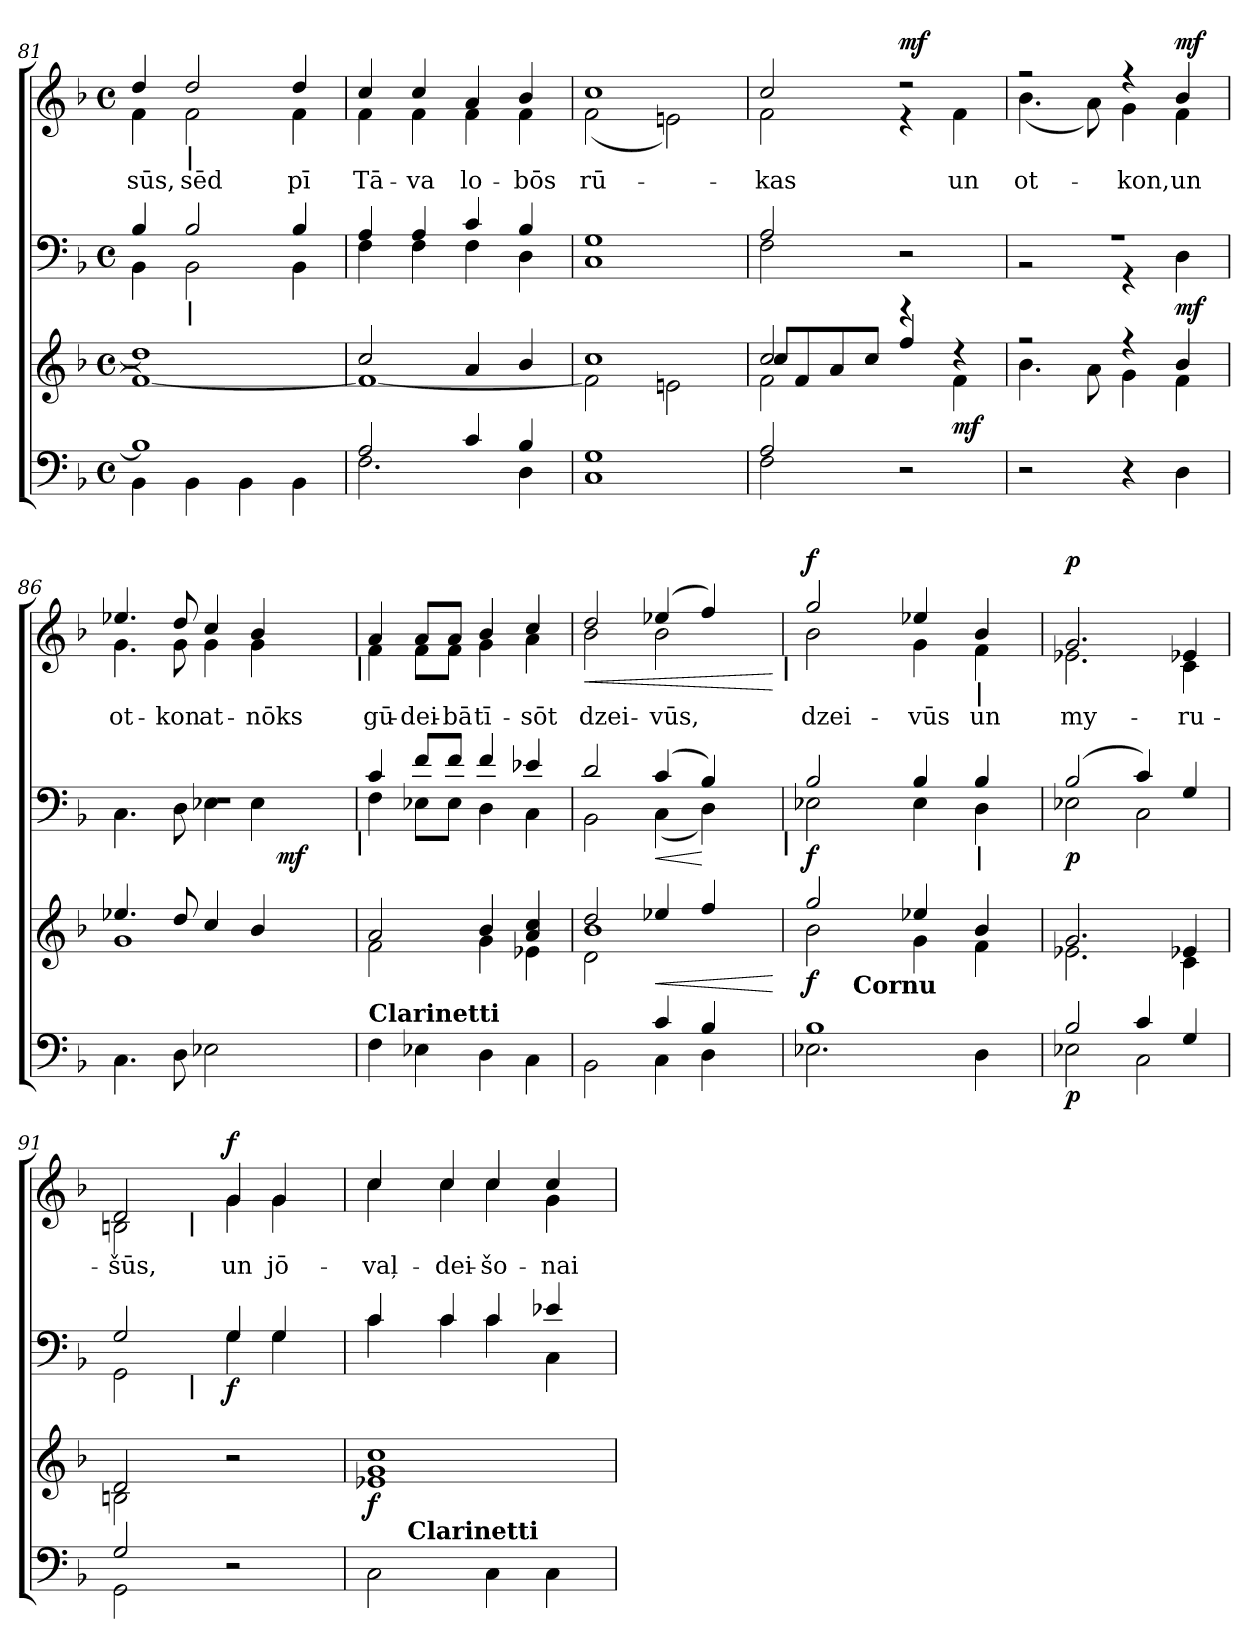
**kern	**dynam	**kern	**dynam	**kern	**dynam	**kern	**text	**dynam
*part4	*part4	*part3	*part3	*part2	*part2	*part1	*part1	*part1
*staff4	*staff4	*staff3	*staff3	*staff2	*staff2	*staff1	*staff1	*staff1
*clefF4	*	*clefG2	*	*clefF4	*	*clefG2	*	*
*k[b-]	*	*k[b-]	*	*k[b-]	*	*k[b-]	*	*
*F:	*	*F:	*	*F:	*	*F:	*	*
*M4/4	*	*M4/4	*	*M4/4	*	*M4/4	*	*
*met(c)	*	*met(c)	*	*met(c)	*	*met(c)	*	*
=81	=81	=81	=81	=81	=81	=81	=81	=81
*^	*	*^	*	*^	*	*	*	*
!	!	!	!	!	!	!	!	!	!	!LO:LY:b:color=#000000	!
*	*	*	*	*	*	*	*	*	*^	*	*
1B-i]	4BB-i\	.	1ddi]	1fi_<	.	4B-i/	4BB-i\	.	4ddi/	4fi\	-sūs,	.
!	!	!	!	!	!	!	!	!	!LO:TX:b:B:t=|	!	!	!
!	!	!	!	!	!	!LO:TX:b:B:t=|	!	!	!	!	!	!
!	!	!	!	!	!	!	!	!	!	!	!LO:LY:b:color=#000000	!
.	4BB-i\	.	.	.	.	2B-i/	2BB-i\	.	2ddi/	2fi\	sēd	.
.	4BB-i\	.	.	.	.	.	.	.	.	.	.	.
!	!	!	!	!	!	!	!	!	!	!	!LO:LY:b:color=#000000	!
.	4BB-i\	.	.	.	.	4B-i/	4BB-i\	.	4ddi/	4fi\	pī	.
=82	=82	=82	=82	=82	=82	=82	=82	=82	=82	=82	=82	=82
!	!	!	!	!	!	!	!	!	!	!	!LO:LY:b:color=#000000	!
2Ai/	2.Fi\	.	2cci/	1fi_<	.	4Ai/	4Fi\	.	4cci/	4fi\	Tā-	.
!	!	!	!	!	!	!	!	!	!	!	!LO:LY:b:color=#000000	!
.	.	.	.	.	.	4Ai/	4Fi\	.	4cci/	4fi\	-va	.
!	!	!	!	!	!	!	!	!	!	!	!LO:LY:b:color=#000000	!
4ci/	.	.	4ai/	.	.	4ci/	4Fi\	.	4ai/	4fi\	lo-	.
!	!	!	!	!	!	!	!	!	!	!	!LO:LY:b:color=#000000	!
4B-i/	4Di\	.	4b-i/	.	.	4B-i/	4Di\	.	4b-i/	4fi\	-bōs	.
*v	*v	*	*	*	*	*v	*v	*	*	*	*	*
=83	=83	=83	=83	=83	=83	=83	=83	=83	=83	=83
*^	*	*	*	*	*^	*	*	*	*	*
!	!	!	!	!	!	!	!	!	!	!	!LO:LY:b:color=#000000	!
*v	*v	*	*	*	*	*v	*v	*	*	*	*	*
1Ci 1Gi	.	1cci	2fi\]	.	1Ci 1Gi	.	1cci	(2fi\	rū-	.
.	.	.	2eni\	.	.	.	.	2eni\)	.	.
!!LO:LB:g=z	!!
=84	=84	=84	=84	=84	=84	=84	=84	=84	=84	=84
*^	*	*	*^	*	*^	*	*	*	*	*
!	!	!	!	!	!	!	!	!	!	!	!	!LO:LY:b:color=#000000	!
2Ai/	2Fi\	.	2cci/	2fi\	8cci/L	.	2Ai/	2Fi\	.	2cci/	2fi\	-kas	.
.	.	.	.	.	8fi/	.	.	.	.	.	.	.	.
.	.	.	.	.	8ai/	.	.	.	.	.	.	.	.
.	.	.	.	.	8cci/J	.	.	.	.	.	.	.	.
2r	2ryy	.	4r	4ryy	4ffi/	.	2r	2ryy	.	2r	4r	.	mf
!	!	!	!	!	!	!	!	!	!	!	!	!LO:LY:b:color=#000000	!
.	.	.	4r	4fi\	4ryy	mf	.	.	.	.	4fi\	un	.
*v	*v	*	*	*	*	*	*	*	*	*	*	*	*
*	*	*	*v	*v	*	*	*	*	*	*	*	*
=85	=85	=85	=85	=85	=85	=85	=85	=85	=85	=85	=85
*	*	*	*^	*	*	*	*	*	*	*	*
!	!	!	!	!	!	!	!	!	!	!	!LO:LY:b:color=#000000	!
*	*	*	*v	*v	*	*	*	*	*	*	*	*
2r	.	2r	4.b-i\	.	1r	2r	.	2r	(4.b-i\	ot-	.
.	.	.	8ai\	.	.	.	.	.	8ai\)	.	.
!	!	!	!	!	!	!	!	!	!	!LO:LY:b:color=#000000	!
4r	.	4r	4gi\	.	.	4r	.	4r	4gi\	-kon,	.
!	!	!	!	!	!	!	!	!	!	!LO:LY:b:color=#000000	!
4Di\	.	4b-i/	4fi\	.	.	4Di\	mf	4b-i/	4fi\	un	mf
=86	=86	=86	=86	=86	=86	=86	=86	=86	=86	=86	=86
!	!	!	!	!	!	!	!	!	!	!LO:LY:b:color=#000000	!
*	*	*	*	*	*^	*^	*	*	*^	*	*
4.Ci\	.	4.ee-Xi/	1gi	.	1r	4.Ci\	2ryy	2ryy	.	4.ee-Xi/	4.gi\	2ryy	ot-	.
!	!	!	!	!	!	!	!	!	!	!	!	!	!LO:LY:b:color=#000000	!
8Di\	.	8ddi/	.	.	.	8Di\	.	.	.	8ddi/	8gi\	.	-kon	.
!	!	!	!	!	!	!	!	!	!	!	!	!	!LO:LY:b:color=#000000	!
2E-Xi\	.	4cci/	.	.	.	4E-Xi\	4ryy	4ryy	.	4cci/	4gi\	4ryy	at-	.
!	!	!	!	!	!	!	!	!	!	!	!	!	!LO:LY:b:color=#000000	!
.	.	4b-i/	.	.	.	4E-i\	16ryy	8ryy	.	4b-i/	4gi\	8ryy	-nōks	.
.	.	.	.	.	.	.	128ryy	.	.	.	.	.	.	.
.	.	.	.	.	.	.	1024ryy	.	.	.	.	.	.	.
.	.	.	.	.	.	.	8ryy	.	mf	.	.	.	.	.
.	.	.	.	.	.	.	.	16ryy	.	.	.	16ryy	.	.
.	.	.	.	.	.	.	.	32ryy	.	.	.	32ryy	.	.
.	.	.	.	.	.	.	32ryy	.	.	.	.	.	.	.
.	.	.	.	.	.	.	.	64ryy	.	.	.	64ryy	.	.
.	.	.	.	.	.	.	64ryy	.	.	.	.	.	.	.
.	.	.	.	.	.	.	.	128...ryy	.	.	.	128...ryy	.	.
.	.	.	.	.	.	.	256..ryy	.	.	.	.	.	.	.
!	!	!	!	!	!	!	!	!	!	!	!	!LO:TX:b:B:t=|	!	!
!	!	!	!	!	!	!	!	!LO:TX:b:B:t=|	!	!	!	!	!	!
.	.	.	.	.	.	.	.	1024ryy	.	.	.	1024ryy	.	.
*	*	*	*	*	*	*v	*v	*v	*	*	*	*	*	*
*	*	*	*	*	*	*	*	*	*v	*v	*	*
=87	=87	=87	=87	=87	=87	=87	=87	=87	=87	=87	=87
*	*	*	*	*	*^	*^	*	*	*^	*	*
!LO:TX:a:B:t=Clarinetti	!	!	!	!	!	!	!	!	!	!	!	!	!	!
!	!	!	!	!	!	!	!	!	!	!	!	!	!LO:LY:b:color=#000000	!
*	*	*	*	*	*	*v	*v	*v	*	*	*	*	*	*
*	*	*	*	*	*	*	*	*	*v	*v	*	*
4Fi\	.	2ai/	2fi\	.	4ci/	4Fi\	.	4ai/	4fi\	gū-	.
!	!	!	!	!	!	!	!	!	!	!LO:LY:b:color=#000000	!
4E-Xi\	.	.	.	.	8fi/L	8E-Xi\L	.	8ai/L	8fi\L	-dei-	.
!	!	!	!	!	!	!	!	!	!	!LO:LY:b:color=#000000	!
.	.	.	.	.	8fi/J	8E-i\J	.	8ai/J	8fi\J	-bā	.
!	!	!	!	!	!	!	!	!	!	!LO:LY:b:color=#000000	!
4Di\	.	4b-i/	4gi\	.	4fi/	4Di\	.	4b-i/	4gi\	tī-	.
!	!	!	!	!	!	!	!	!	!	!LO:LY:b:color=#000000	!
4Ci\	.	4ai/ 4cci	4e-Xi\	.	4e-Xi/	4Ci\	.	4cci/	4ai\	-sōt	.
*	*	*	*	*	*	*	*	*v	*v	*	*
!!LO:PB:g=z
=88	=88	=88	=88	=88	=88	=88	=88	=88	=88	=88
*^	*	*	*^	*	*	*	*	*	*	*
*	*	*	*	*	*	*	*	*	*	*^	*	*
!	!	!	!	!	!	!	!	!	!	!	!	!LO:LY:b:color=#000000	!LO:HP:b
*	*	*	*	*	*	*	*	*^	*	*	*^	*	*
2ryy	2BB-i\	.	2ddi/	2di\	1b-i	.	2di/	2BB-i\	2ryy	.	2ddi/	2b-i\	2ryy	dzei-	<
!	!	!	!	!	!	!LO:HP:b	!	!	!	!LO:HP:b	!	!	!	!	!
!	!	!	!	!	!	!	!	!	!	!	!	!	!	!LO:LY:b:color=#000000	!
4ci/	4Ci\	.	4ee-Xi/	2ryy	.	<	(4ci/	(4Ci\	4ryy	<	(4ee-Xi/	2b-i\	4ryy	-vūs,	.
4B-i/	4Di\	.	4ffi/	.	.	.	4B-i/)	4Di\)	8ryy	[	4ffi/)	.	8ryy	.	.
.	.	.	.	.	.	.	.	.	16ryy	.	.	.	16ryy	.	.
.	.	.	.	.	.	.	.	.	32ryy	.	.	.	32ryy	.	.
.	.	.	.	.	.	.	.	.	64ryy	.	.	.	64ryy	.	.
.	.	.	.	.	.	.	.	.	128...ryy	.	.	.	128...ryy	.	.
!	!	!	!	!	!	!	!	!	!	!	!	!	!LO:TX:b:B:t=|	!	!
!	!	!	!	!	!	!	!	!	!LO:TX:b:B:t=|	!	!	!	!	!	!
.	.	.	.	.	.	.	.	.	1024ryy	.	.	.	1024ryy	.	.
*v	*v	*	*	*	*	*	*	*	*	*	*	*	*	*	*
*	*	*v	*v	*v	*	*	*	*	*	*	*	*	*	*
.	.	.	[	.	.	.	.	.	.	.	.	[
*	*	*	*	*	*v	*v	*	*	*	*	*	*
*	*	*	*	*	*	*	*v	*v	*v	*	*
=89	=89	=89	=89	=89	=89	=89	=89	=89	=89
*^	*	*^	*	*	*	*	*	*	*
*	*	*	*	*	*	*	*^	*	*^	*	*
*	*	*	*	*	*	*	*	*	*	*	*^	*	*
!	!	!	!	!	!	!	!	!	!	!	!	!	!LO:LY:b:color=#000000	!
*	*	*	*	*	*	*	*v	*v	*	*	*	*	*	*
*	*	*	*	*^	*	*	*	*	*	*v	*v	*	*
1B-i	2.E-Xi\	.	2ggi/	2b-i\	16ryy	f	2B-i/	2E-Xi\	f	2ggi/	2b-i\	dzei-	f
.	.	.	.	.	32ryy	.	.	.	.	.	.	.	.
.	.	.	.	.	64ryy	.	.	.	.	.	.	.	.
.	.	.	.	.	256ryy	.	.	.	.	.	.	.	.
.	.	.	.	.	1024ryy	.	.	.	.	.	.	.	.
!	!	!	!	!	!LO:TX:b:B:t=Cornu	!	!	!	!	!	!	!	!
.	.	.	.	.	2ryy	.	.	.	.	.	.	.	.
!	!	!	!	!	!	!	!	!	!	!	!	!LO:LY:b:color=#000000	!
.	.	.	4ee-Xi/	4gi\	.	.	4B-i/	4E-i\	.	4ee-Xi/	4gi\	-vūs	.
.	.	.	.	.	4ryy	.	.	.	.	.	.	.	.
!	!	!	!	!	!	!	!	!	!	!LO:TX:b:B:t=|	!	!	!
!	!	!	!	!	!	!	!LO:TX:b:B:t=|	!	!	!	!	!	!
!	!	!	!	!	!	!	!	!	!	!	!	!LO:LY:b:color=#000000	!
.	4Di\	.	4b-i/	4fi\	.	.	4B-i/	4Di\	.	4b-i/	4fi\	un	.
.	.	.	.	.	8ryy	.	.	.	.	.	.	.	.
.	.	.	.	.	128ryy	.	.	.	.	.	.	.	.
.	.	.	.	.	512.ryy	.	.	.	.	.	.	.	.
*	*	*	*	*v	*v	*	*	*	*	*	*	*	*
=90	=90	=90	=90	=90	=90	=90	=90	=90	=90	=90	=90	=90
*	*	*	*	*^	*	*	*	*	*	*	*	*
!	!	!	!	!	!	!	!	!	!	!	!	!LO:LY:b:color=#000000	!
*	*	*	*	*v	*v	*	*	*	*	*	*	*	*
2B-i/	2E-Xi\	p	2.gi/	2.e-Xi\	.	(2B-i/	2E-Xi\	p	2.gi/	2.e-Xi\	my-	p
4ci/	2Ci\	.	.	.	.	4ci/)	2Ci\	.	.	.	.	.
!	!	!	!	!	!	!	!	!	!	!	!LO:LY:b:color=#000000	!
4Gi/	.	.	4e-Xi/	4ci\	.	4Gi/	.	.	4e-Xi/	4ci\	-ru-	.
*	*	*	*	*	*	*	*	*	*v	*v	*	*
=91	=91	=91	=91	=91	=91	=91	=91	=91	=91	=91	=91
*	*	*	*	*	*	*	*	*	*^	*	*
!	!	!	!	!	!	!	!	!	!	!	!LO:LY:b:color=#000000	!
*	*	*	*	*	*	*	*^	*	*	*^	*	*
2Gi/	2GGi\	.	2di/	2Bni\	.	2Gi/	2GGi\	4ryy	.	2di/	2Bni\	4ryy	-šūs,	.
.	.	.	.	.	.	.	.	32ryy	.	.	.	32ryy	.	.
.	.	.	.	.	.	.	.	64ryy	.	.	.	64ryy	.	.
.	.	.	.	.	.	.	.	128ryy	.	.	.	128ryy	.	.
.	.	.	.	.	.	.	.	512ryy	.	.	.	512ryy	.	.
!	!	!	!	!	!	!	!	!	!	!	!	!LO:TX:b:B:t=|	!	!
!	!	!	!	!	!	!	!	!LO:TX:b:B:t=|	!	!	!	!	!	!
.	.	.	.	.	.	.	.	2ryy	.	.	.	2ryy	.	.
!	!	!	!	!	!	!	!	!	!	!	!	!	!LO:LY:b:color=#000000	!
2r	2ryy	.	2r	2ryy	.	4Gi/	4Gi\	.	f	4gi/	4gi\	.	un	f
!	!	!	!	!	!	!	!	!	!	!	!	!	!LO:LY:b:color=#000000	!
.	.	.	.	.	.	4Gi/	4Gi\	.	.	4gi/	4gi\	.	jō-	.
.	.	.	.	.	.	.	.	8ryy	.	.	.	8ryy	.	.
.	.	.	.	.	.	.	.	16ryy	.	.	.	16ryy	.	.
.	.	.	.	.	.	.	.	256.ryy	.	.	.	256.ryy	.	.
*	*	*	*v	*v	*	*	*	*	*	*v	*v	*v	*	*
*	*	*	*	*	*	*v	*v	*	*	*	*
=92	=92	=92	=92	=92	=92	=92	=92	=92	=92	=92
*	*	*	*^	*	*	*^	*	*^	*	*
*	*	*	*	*	*	*	*	*	*	*	*^	*	*
!	!	!	!	!	!	!	!	!	!	!	!	!	!LO:LY:b:color=#000000	!
*	*	*	*v	*v	*	*	*	*	*	*	*v	*v	*	*
*	*	*	*	*	*	*v	*v	*	*	*	*	*
2Ci\	16ryy	.	1e-Xi 1gi 1cci	f	4ci/	4ci\	.	4cci/	4cci\	-vaļ-	.
.	32ryy	.	.	.	.	.	.	.	.	.	.
.	128ryy	.	.	.	.	.	.	.	.	.	.
.	512ryy	.	.	.	.	.	.	.	.	.	.
!	!LO:TX:a:B:t=Clarinetti	!	!	!	!	!	!	!	!	!	!
.	2ryy	.	.	.	.	.	.	.	.	.	.
!	!	!	!	!	!	!	!	!	!	!LO:LY:b:color=#000000	!
.	.	.	.	.	4ci/	4ci\	.	4cci/	4cci\	-dei-	.
!	!	!	!	!	!	!	!	!	!	!LO:LY:b:color=#000000	!
4Ci\	.	.	.	.	4ci/	4ci\	.	4cci/	4cci\	-šo-	.
.	4ryy	.	.	.	.	.	.	.	.	.	.
!	!	!	!	!	!	!	!	!	!	!LO:LY:b:color=#000000	!
4Ci\	.	.	.	.	4e-Xi/	4Ci\	.	4cci/	4gi\	-nai	.
.	8ryy	.	.	.	.	.	.	.	.	.	.
.	64ryy	.	.	.	.	.	.	.	.	.	.
.	256.ryy	.	.	.	.	.	.	.	.	.	.
*	*	*	*	*	*v	*v	*	*	*	*	*
*v	*v	*	*	*	*	*	*v	*v	*	*
=	=	=	=	=	=	=	=	=
*-	*-	*-	*-	*-	*-	*-	*-	*-
